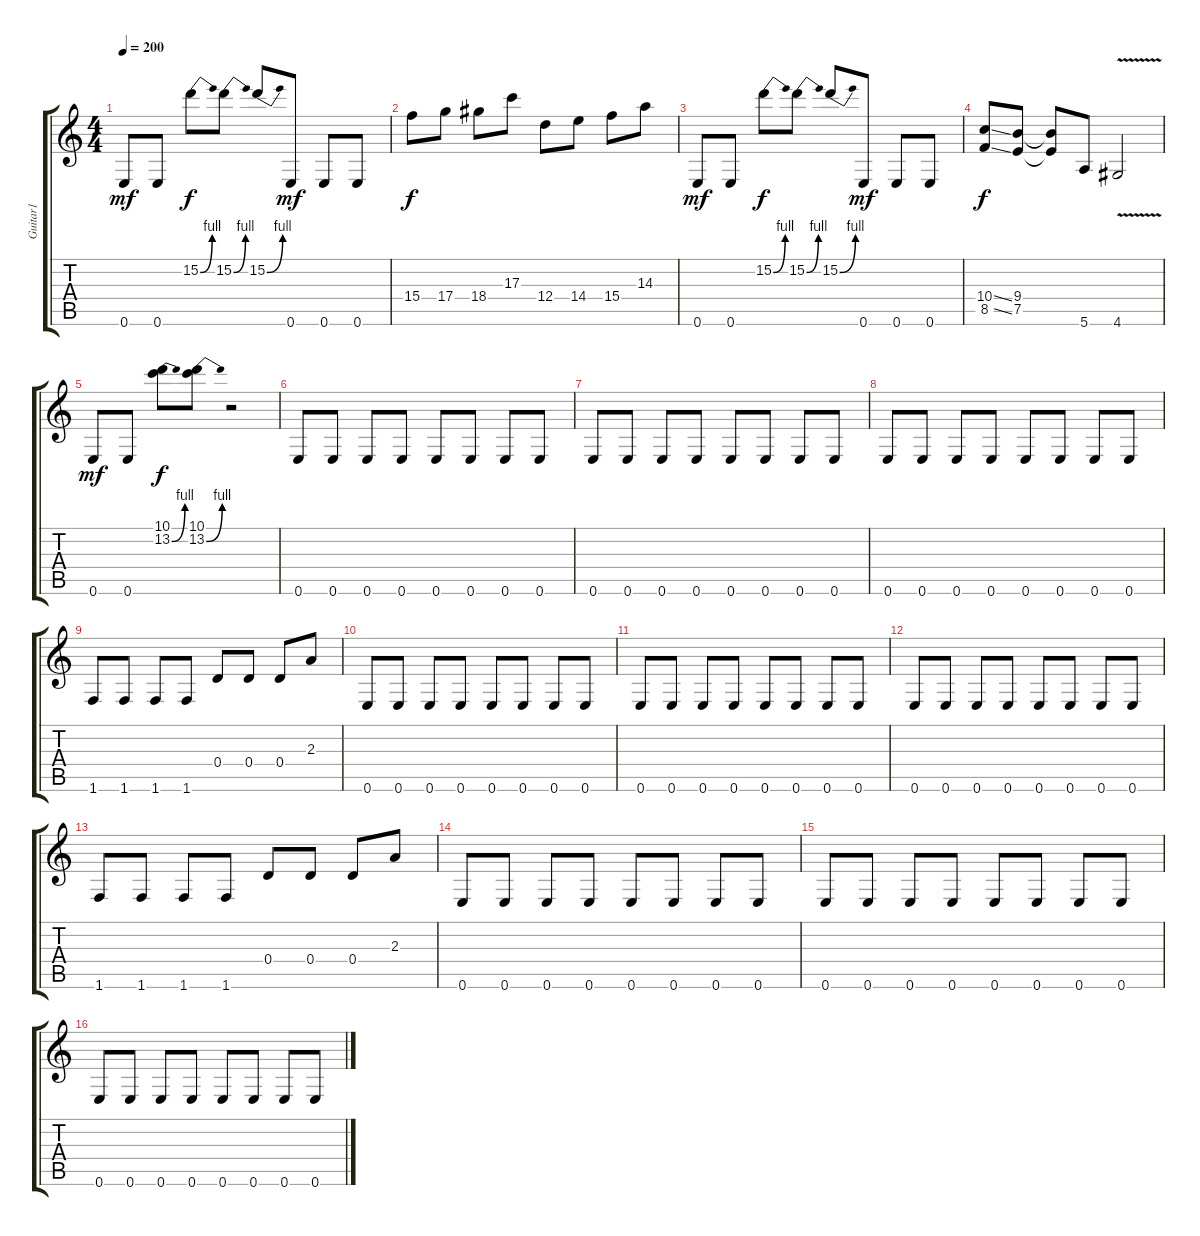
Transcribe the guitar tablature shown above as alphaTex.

\track ("Guitar1" "Guitar1") {instrument distortionguitar}
\staff {score tabs}
\tuning (E4 B3 G3 D3 A2 E2) {hide}
\ts (4 4)
\tempo 200
\clef g2
\ks c
0.6.8{dy mf} 0.6.8 15.2{be (bend 0 0 60 4)}.8{dy f} 15.2{be (bend 0 0 60 4)}.8 15.2{be (bend 0 0 60 4)}.8 0.6.8{dy mf} 0.6.8 0.6.8 |
15.4.8{dy f} 17.4.8 18.4.8 17.3.8 12.4.8 14.4.8 15.4.8 14.3.8 |
0.6.8{dy mf} 0.6.8 15.2{be (bend 0 0 60 4)}.8{dy f} 15.2{be (bend 0 0 60 4)}.8 15.2{be (bend 0 0 60 4)}.8 0.6.8{dy mf} 0.6.8 0.6.8 |
(10.4{ss} 8.5{ss}).8{dy f} (9.4 7.5).8 (9.4{t} 7.5{t}).8 5.6.8 4.6{v}.2 |
0.6.8{dy mf} 0.6.8 (10.1 13.2{be (bend 0 0 60 4)}).8{dy f} (10.1 13.2{be (bend 0 0 60 4)}).8 r.2 |
0.6.8 0.6.8 0.6.8 0.6.8 0.6.8 0.6.8 0.6.8 0.6.8 |
0.6.8 0.6.8 0.6.8 0.6.8 0.6.8 0.6.8 0.6.8 0.6.8 |
0.6.8 0.6.8 0.6.8 0.6.8 0.6.8 0.6.8 0.6.8 0.6.8 |
1.6.8 1.6.8 1.6.8 1.6.8 0.4.8 0.4.8 0.4.8 2.3.8 |
0.6.8 0.6.8 0.6.8 0.6.8 0.6.8 0.6.8 0.6.8 0.6.8 |
0.6.8 0.6.8 0.6.8 0.6.8 0.6.8 0.6.8 0.6.8 0.6.8 |
0.6.8 0.6.8 0.6.8 0.6.8 0.6.8 0.6.8 0.6.8 0.6.8 |
1.6.8 1.6.8 1.6.8 1.6.8 0.4.8 0.4.8 0.4.8 2.3.8 |
0.6.8 0.6.8 0.6.8 0.6.8 0.6.8 0.6.8 0.6.8 0.6.8 |
0.6.8 0.6.8 0.6.8 0.6.8 0.6.8 0.6.8 0.6.8 0.6.8 |
0.6.8 0.6.8 0.6.8 0.6.8 0.6.8 0.6.8 0.6.8 0.6.8
